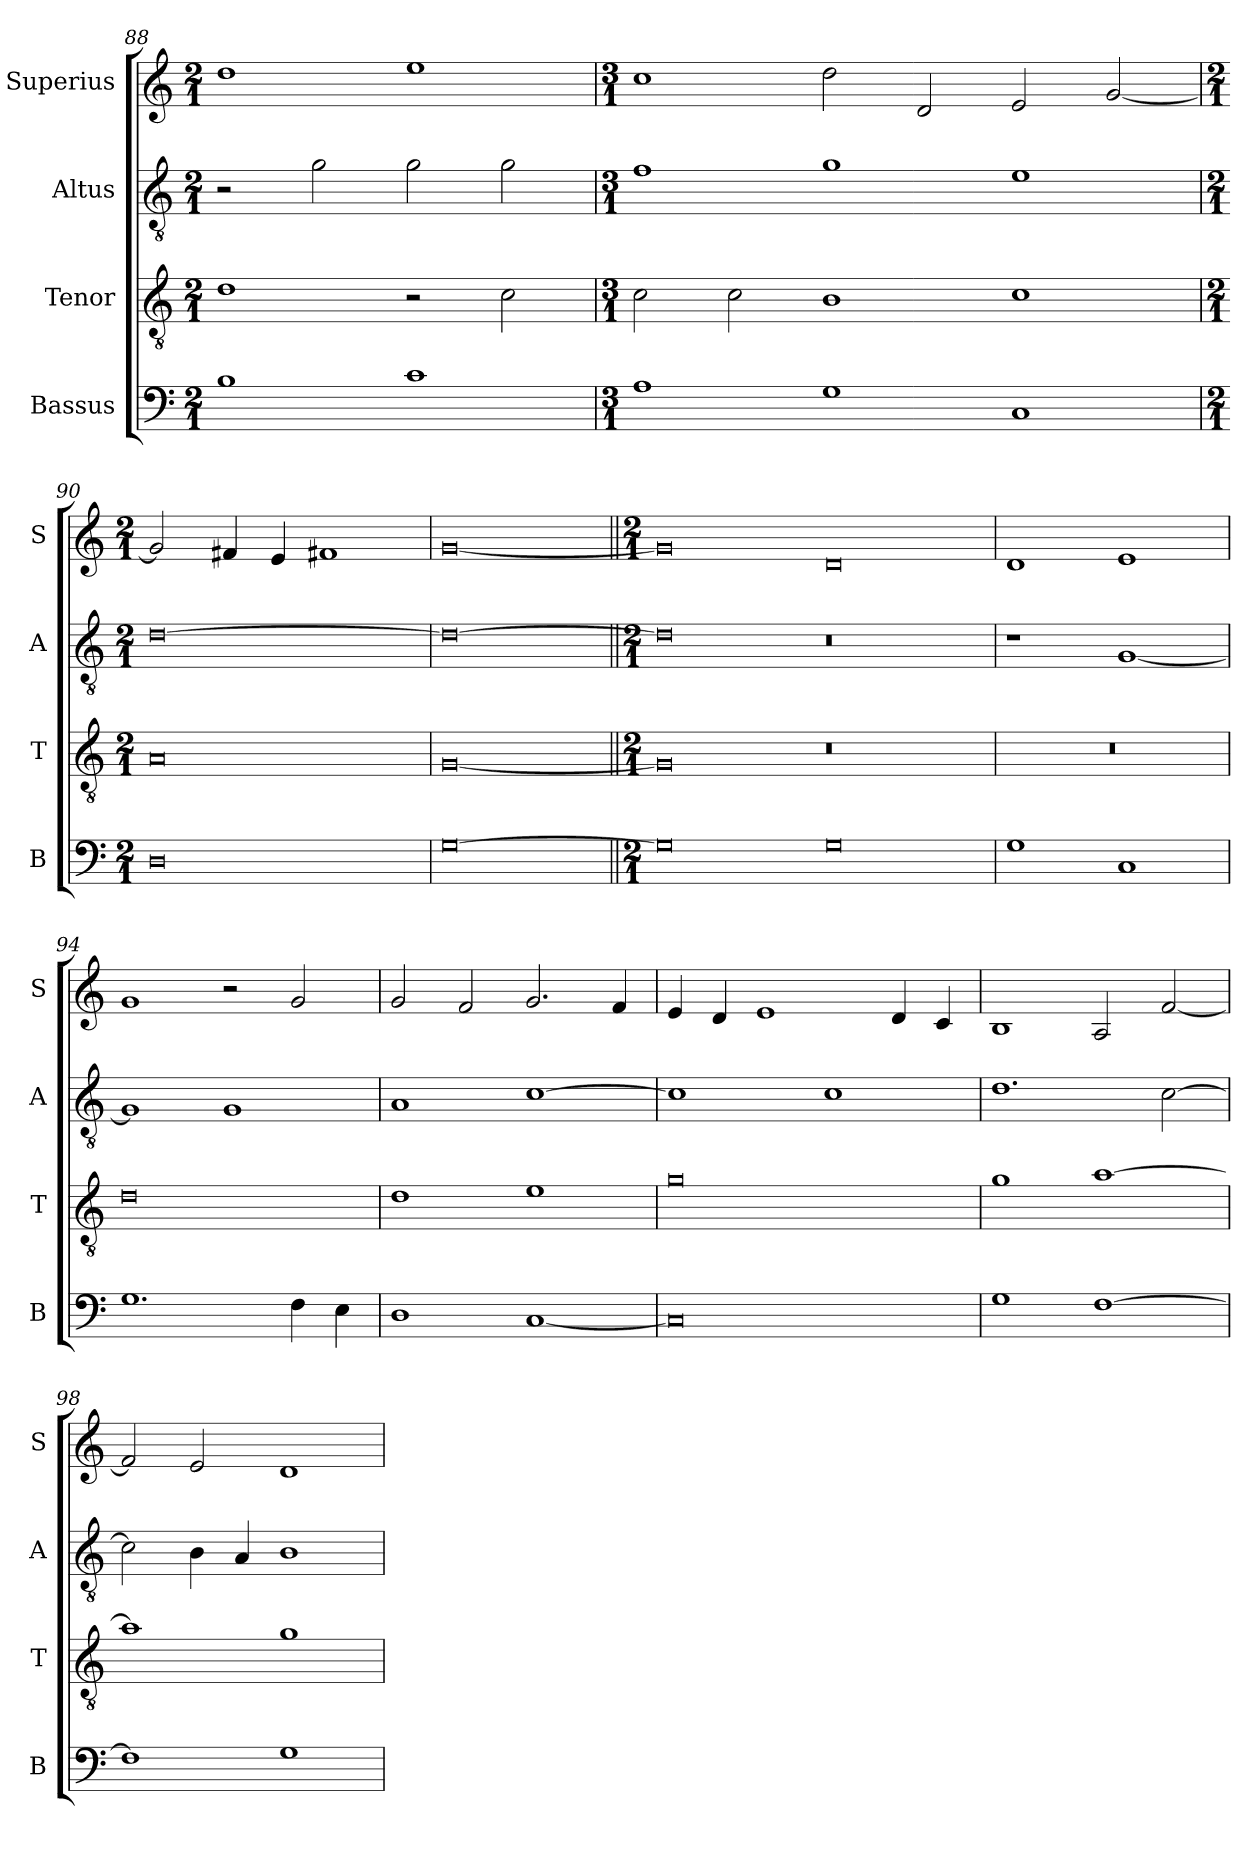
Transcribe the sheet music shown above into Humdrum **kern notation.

**kern	**kern	**kern	**kern
*part4	*part3	*part2	*part1
*staff4	*staff3	*staff2	*staff1
*I"Bassus	*I"Tenor	*I"Altus	*I"Superius
*I'B	*I'T	*I'A	*I'S
*clefF4	*clefGv2	*clefGv2	*clefG2
*k[]	*k[]	*k[]	*k[]
*C:	*C:	*C:	*C:
*M2/1	*M2/1	*M2/1	*M2/1
=88	=88	=88	=88
1B	1d	2r	1dd
.	.	2g	.
1c	2r	2g	1ee
.	2c	2g	.
=89	=89	=89	=89
*M3/1	*M3/1	*M3/1	*M3/1
1A	2c	1f	1cc
.	2c	.	.
1G	1B	1g	2dd
.	.	.	2d
1C	1c	1e	2e
.	.	.	[2g
=90	=90	=90	=90
*M2/1	*M2/1	*M2/1	*M2/1
0D	0A	[0d	2g]
.	.	.	4f#X
.	.	.	4e
.	.	.	1f#X
=91	=91	=91	=91
[0G	[0G	0d_	[0g
=92||	=92||	=92||	=92||
*M2/1	*M2/1	*M2/1	*M2/1
0G]	0G]	0d]	0g]
0G	0r	0r	0d
=93	=93	=93	=93
1G	0r	1r	1d
1C	.	[1G	1e
=94	=94	=94	=94
1.G	0d	1G]	1g
.	.	1G	2r
4F	.	.	2g
4E	.	.	.
=95	=95	=95	=95
1D	1d	1A	2g
.	.	.	2f
[1C	1e	[1c	2.g
.	.	.	4f
=96	=96	=96	=96
0C]	0g	1c]	4e
.	.	.	4d
.	.	.	1e
.	.	1c	.
.	.	.	4d
.	.	.	4c
=97	=97	=97	=97
1G	1g	1.d	1B
[1F	[1a	.	2A
.	.	[2c	[2f
=98	=98	=98	=98
1F]	1a]	2c]	2f]
.	.	4B	2e
.	.	4A	.
1G	1g	1B	1d
=	=	=	=
*-	*-	*-	*-
